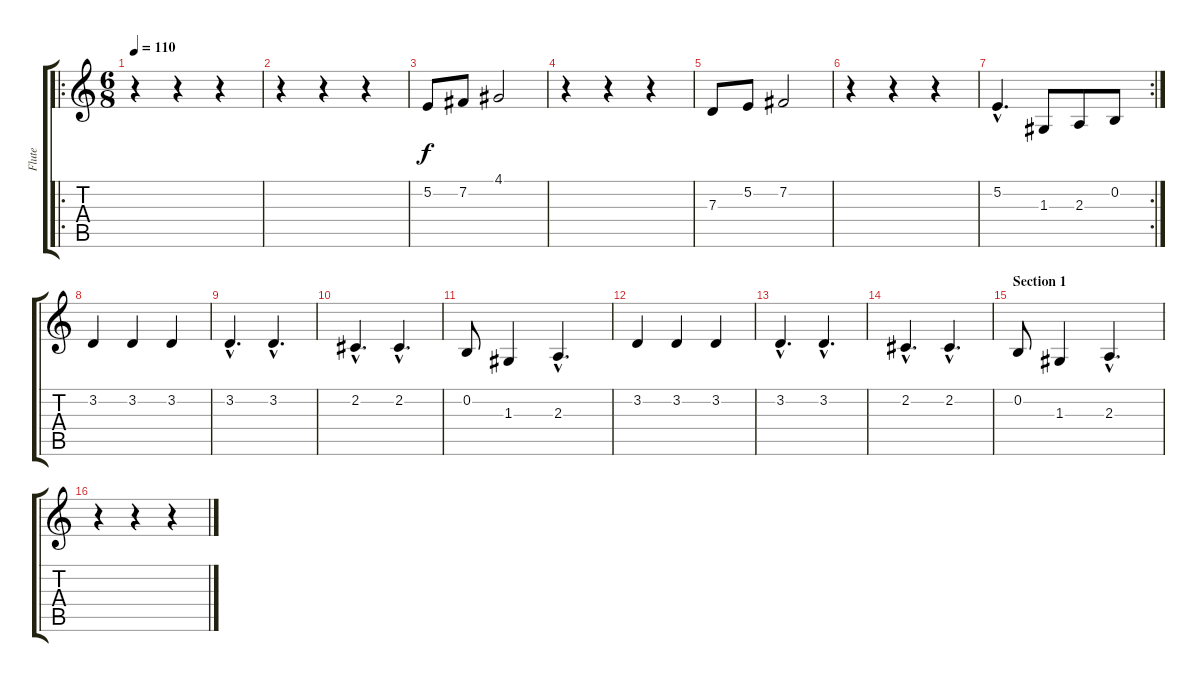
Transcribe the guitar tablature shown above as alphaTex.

\track ("Flute" "Flute") {instrument flute}
\staff {score tabs}
\tuning (E4 B3 G3 D3 A2 E2) {hide}
\ro
\ts (6 8)
\tempo 110
\clef g2
\ks c
r.4{dy f} r.4 r.4 |
r.4 r.4 r.4 |
5.2.8{instrument flute} 7.2.8 4.1.2 |
r.4 r.4 r.4 |
7.3.8 5.2.8 7.2.2 |
r.4 r.4 r.4 |
\rc 2
5.2{hac}.4{d} 1.3.8{instrument acousticguitarnylon} 2.3.8 0.2.8 |
3.2.4{instrument flute} 3.2.4 3.2.4 |
3.2{hac}.4{d} 3.2{hac}.4{d} |
2.2{hac}.4{d} 2.2{hac}.4{d} |
0.2.8 1.3.4 2.3{hac}.4{d} |
3.2.4 3.2.4 3.2.4 |
3.2{hac}.4{d} 3.2{hac}.4{d} |
2.2{hac}.4{d} 2.2{hac}.4{d} |
\section ("" "Section 1")
0.2.8 1.3.4 2.3{hac}.4{d} |
r.4 r.4 r.4
